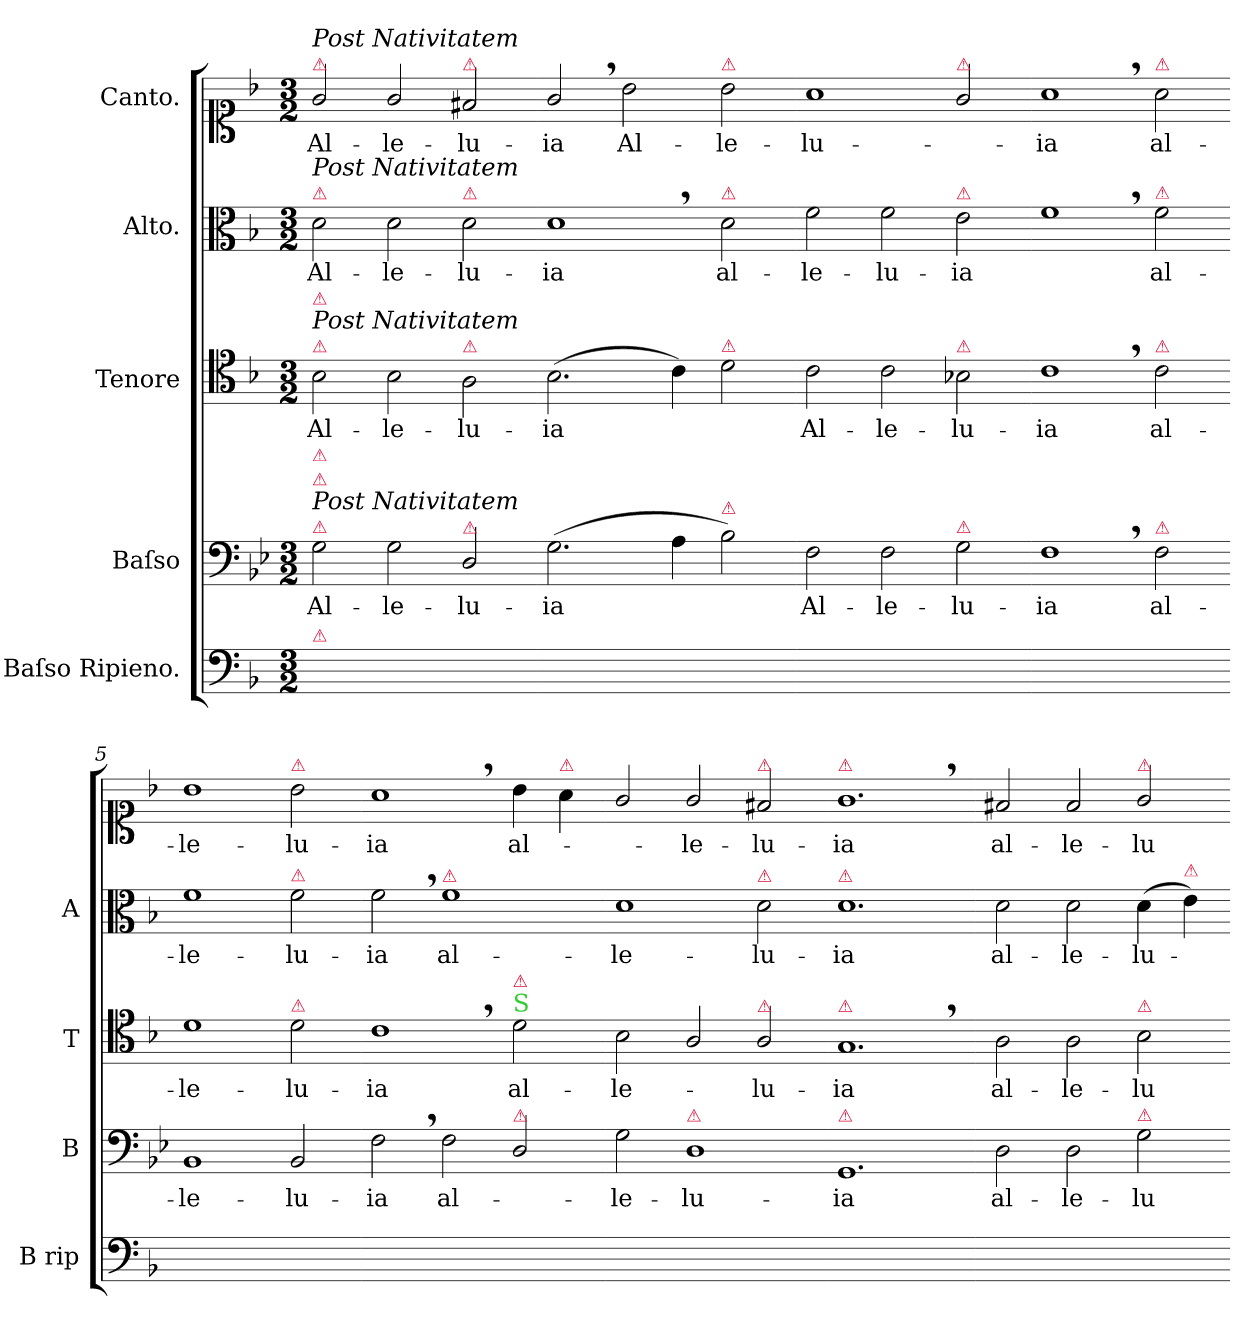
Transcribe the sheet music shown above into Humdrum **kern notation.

**kern	**kern	**text	**kern	**text	**kern	**text	**kern	**text
*part5	*part4	*part4	*part3	*part3	*part2	*part2	*part1	*part1
*staff5	*staff4	*staff4	*staff3	*staff3	*staff2	*staff2	*staff1	*staff1
*I"Baſso Ripieno.	*I"Baſso	*	*I"Tenore	*	*I"Alto.	*	*I"Canto.	*
*I'B rip	*I'B	*	*I'T	*	*I'A	*	*	*
*clefF4	*clefF4	*	*clefC4	*	*clefC3	*	*clefC1	*
*k[b-]	*k[b-e-]	*	*k[b-]	*	*k[b-]	*	*k[b-]	*
*M3/2	*M3/2	*	*M3/2	*	*M3/2	*	*M3/2	*
=1	=1	=1	=1	=1	=1	=1	=1	=1
!	!	!	!	!	!	!	!LO:TX:a:color=crimson:t=⚠	!
!	!	!	!	!	!	!	!LO:TX:a:i:t=Post Nativitatem	!
!	!	!	!	!	!LO:TX:a:color=crimson:t=⚠	!	!	!
!	!	!	!	!	!LO:TX:a:i:t=Post Nativitatem	!	!	!
!	!	!	!LO:TX:a:color=crimson:t=⚠	!	!	!	!	!
!	!	!	!LO:TX:a:i:t=Post Nativitatem	!	!	!	!	!
!	!	!	!LO:TX:a:color=crimson:t=⚠	!	!	!	!	!
!	!LO:TX:a:color=crimson:t=⚠	!	!	!	!	!	!	!
!	!LO:TX:a:i:t=Post Nativitatem	!	!	!	!	!	!	!
!	!LO:TX:a:color=crimson:t=⚠	!	!	!	!	!	!	!
!	!LO:TX:a:color=crimson:t=⚠	!	!	!	!	!	!	!
!LO:TX:a:color=crimson:t=⚠	!	!	!	!	!	!	!	!
1.ryy	2G\	Al-	2B-\	Al-	2d\	Al-	2g/	Al-
.	2G\	-le-	2B-\	-le-	2d\	-le-	2g/	-le-
!	!	!	!	!	!	!	!LO:TX:a:color=crimson:t=⚠	!
!	!	!	!	!	!LO:TX:a:color=crimson:t=⚠	!	!	!
!	!	!	!LO:TX:a:color=crimson:t=⚠	!	!	!	!	!
!	!LO:TX:a:color=crimson:t=⚠	!	!	!	!	!	!	!
.	2D/	-lu-	2A\	-lu-	2d\	-lu-	2f#X/	-lu-
=2-	=2-	=2-	=2-	=2-	=2-	=2-	=2-	=2-
1.ryy	(>2.G\	-ia	(>2.B-\	-ia	1d,	-ia	2g,/	-ia
!	!	!	!	!	!	!	!	!LO:LY:i
.	.	.	.	.	.	.	2b-\	Al-
.	4A\	.	4c\)	.	.	.	.	.
!	!	!	!	!	!	!	!LO:TX:a:color=crimson:t=⚠	!
!	!	!	!	!	!LO:TX:a:color=crimson:t=⚠	!	!	!
!	!	!	!LO:TX:a:color=crimson:t=⚠	!	!	!	!	!
!	!LO:TX:a:color=crimson:t=⚠	!	!	!	!	!	!	!
!	!	!	!	!	!	!	!	!LO:LY:i
.	2B-\)	.	2d\	.	2d\	al-	2b-\	-le-
=3-	=3-	=3-	=3-	=3-	=3-	=3-	=3-	=3-
!	!	!LO:LY:i	!	!LO:LY:i	!	!	!	!LO:LY:i
1.ryy	2F\	Al-	2c\	Al-	2f\	-le-	1a	-lu-
!	!	!LO:LY:i	!	!LO:LY:i	!	!	!	!
.	2F\	-le-	2c\	-le-	2f\	-lu-	.	.
!	!	!	!	!	!	!	!LO:TX:a:color=crimson:t=⚠	!
!	!	!	!	!	!LO:TX:a:color=crimson:t=⚠	!	!	!
!	!	!	!LO:TX:a:color=crimson:t=⚠	!	!	!	!	!
!	!LO:TX:a:color=crimson:t=⚠	!	!	!	!	!	!	!
!	!	!LO:LY:i	!	!LO:LY:i	!	!	!	!
.	2G\	-lu-	2B-X\	-lu-	2e\	-ia	2g/	.
=4-	=4-	=4-	=4-	=4-	=4-	=4-	=4-	=4-
!	!	!LO:LY:i	!	!LO:LY:i	!	!	!	!LO:LY:i
1.ryy	1F,	-ia	1c,	-ia	1f,	.	1a,	-ia
!	!	!	!	!	!	!	!LO:TX:a:color=crimson:t=⚠	!
!	!	!	!	!	!LO:TX:a:color=crimson:t=⚠	!	!	!
!	!	!	!LO:TX:a:color=crimson:t=⚠	!	!	!	!	!
!	!LO:TX:a:color=crimson:t=⚠	!	!	!	!	!	!	!
!	!	!	!	!	!	!LO:LY:i	!	!
.	2F\	al-	2c\	al-	2f\	al-	2a\	al-
=5-	=5-	=5-	=5-	=5-	=5-	=5-	=5-	=5-
!	!	!	!	!	!	!LO:LY:i	!	!
1.ryy	1BB-	-le-	1d	-le-	1f	-le-	1b-	-le-
!	!	!	!	!	!	!	!LO:TX:a:color=crimson:t=⚠	!
!	!	!	!	!	!LO:TX:a:color=crimson:t=⚠	!	!	!
!	!	!	!LO:TX:a:color=crimson:t=⚠	!	!	!	!	!
!	!	!	!	!	!	!LO:LY:i	!	!
.	2BB-/	-lu-	2d\	-lu-	2f\	-lu-	2b-\	-lu-
=6-	=6-	=6-	=6-	=6-	=6-	=6-	=6-	=6-
!	!	!	!	!	!	!LO:LY:i	!	!
1.ryy	2F,\	-ia	1c,	-ia	2f,\	-ia	1a,	-ia
!	!	!	!	!	!LO:TX:a:color=crimson:t=⚠	!	!	!
.	2F\	al-	.	.	1f	al-	.	.
!	!	!	!LO:TX:a:color=limegreen:t=S	!	!	!	!	!
!	!	!	!LO:TX:a:color=crimson:t=⚠	!	!	!	!	!
!	!LO:TX:a:color=crimson:t=⚠	!	!	!	!	!	!	!
!	!	!	!	!	!	!	!	!LO:LY:i
.	2D/	.	2d\	al-	.	.	4b-\	al-
!	!	!	!	!	!	!	!LO:TX:a:color=crimson:t=⚠	!
.	.	.	.	.	.	.	4a\	.
=7-	=7-	=7-	=7-	=7-	=7-	=7-	=7-	=7-
1.ryy	2G\	-le-	2B-\	-le-	1d	-le-	2g/	.
!	!LO:TX:a:color=crimson:t=⚠	!	!	!	!	!	!	!
!	!	!	!	!	!	!	!	!LO:LY:i
.	1D	-lu-	2A/	.	.	.	2g/	-le-
!	!	!	!	!	!	!	!LO:TX:a:color=crimson:t=⚠	!
!	!	!	!	!	!LO:TX:a:color=crimson:t=⚠	!	!	!
!	!	!	!LO:TX:a:color=crimson:t=⚠	!	!	!	!	!
!	!	!	!	!	!	!	!	!LO:LY:i
.	.	.	2A/	-lu-	2d\	-lu-	2f#X/	-lu-
=8-	=8-	=8-	=8-	=8-	=8-	=8-	=8-	=8-
!	!	!	!	!	!	!	!LO:TX:a:color=crimson:t=⚠	!
!	!	!	!	!	!LO:TX:a:color=crimson:t=⚠	!	!	!
!	!	!	!LO:TX:a:color=crimson:t=⚠	!	!	!	!	!
!	!LO:TX:a:color=crimson:t=⚠	!	!	!	!	!	!	!
!	!	!	!	!	!	!	!	!LO:LY:i
1.ryy	1.GG	-ia	1.G,	-ia	1.d	-ia	1.g,	-ia
=9-	=9-	=9-	=9-	=9-	=9-	=9-	=9-	=9-
!	!	!LO:LY:i	!	!LO:LY:i	!	!	!	!
1.ryy	2D\	al-	2A\	al-	2d\	al-	2f#X/	al-
!	!	!LO:LY:i	!	!LO:LY:i	!	!	!	!
.	2D\	-le-	2A\	-le-	2d\	-le-	2f#/	-le-
!	!	!	!	!	!	!	!LO:TX:a:color=crimson:t=⚠	!
!	!	!	!LO:TX:a:color=crimson:t=⚠	!	!	!	!	!
!	!LO:TX:a:color=crimson:t=⚠	!	!	!	!	!	!	!
!	!	!LO:LY:i	!	!LO:LY:i	!	!	!	!
.	2G\	-lu-	2B-\	-lu-	(>4d\	-lu-	2g/	-lu-
!	!	!	!	!	!LO:TX:a:color=crimson:t=⚠	!	!	!
.	.	.	.	.	4e\)	.	.	.
=-	=-	=-	=-	=-	=-	=-	=-	=-
*-	*-	*-	*-	*-	*-	*-	*-	*-
